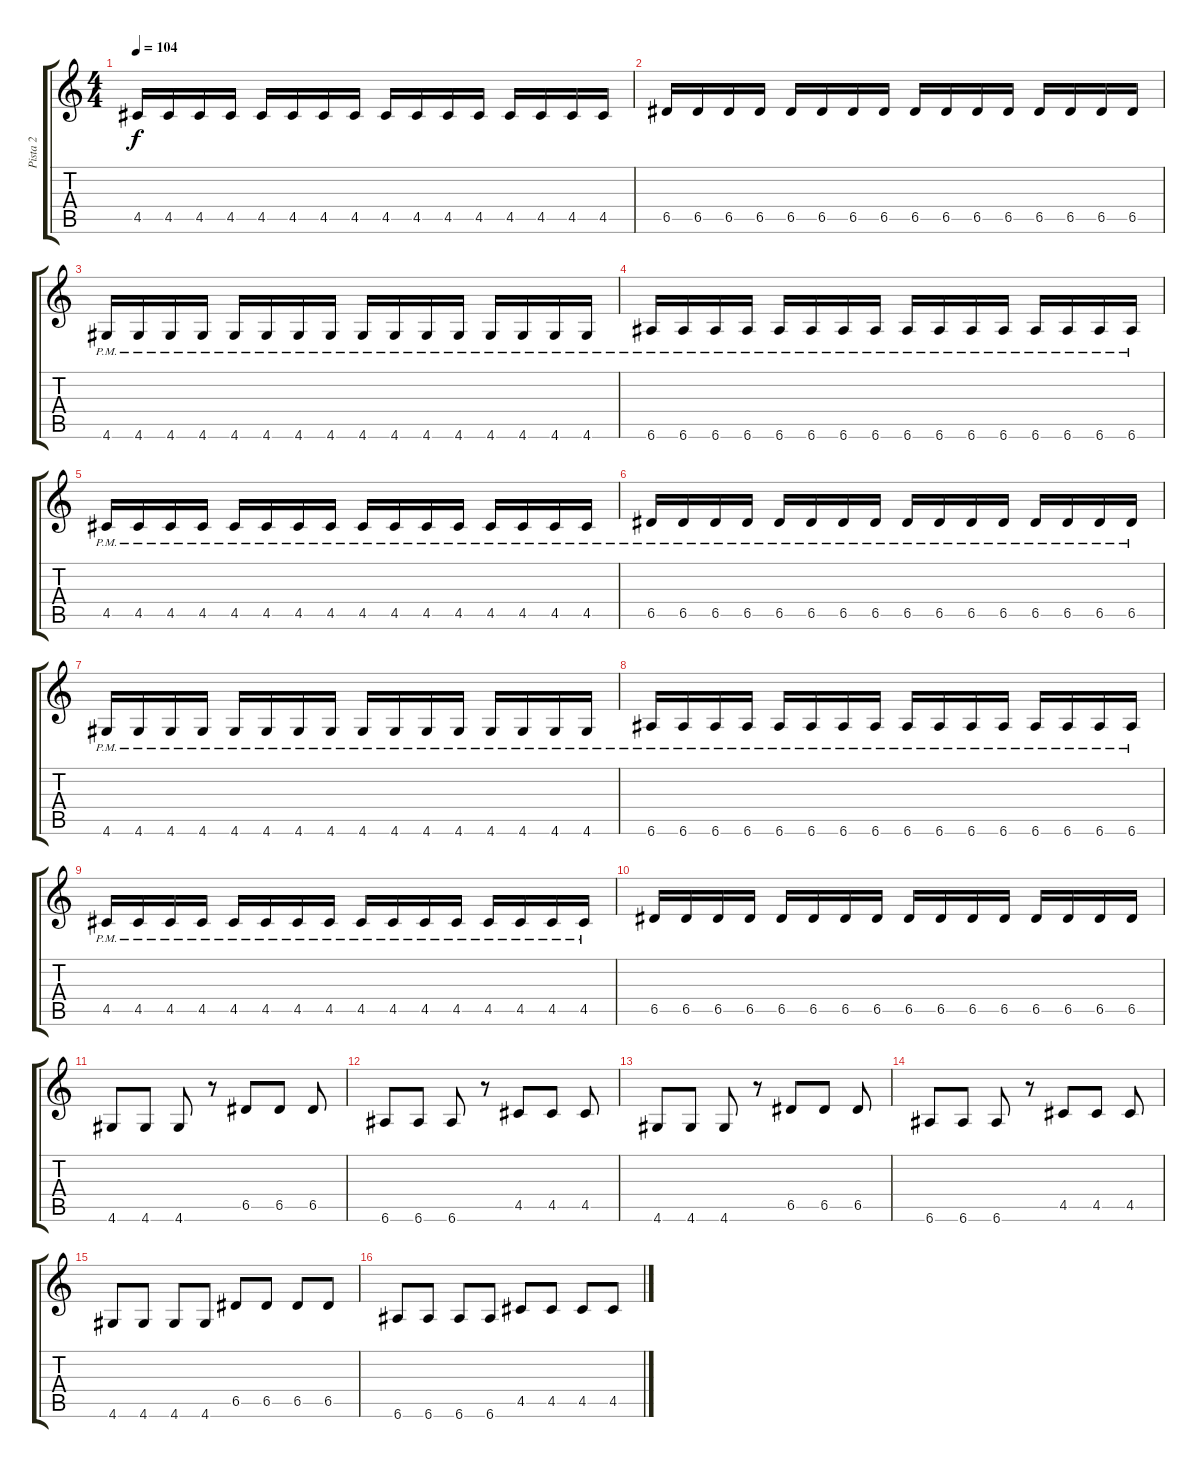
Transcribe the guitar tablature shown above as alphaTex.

\track ("Pista 2" "Pista 2") {instrument electricbasspick}
\staff {score tabs}
\tuning (E4 B3 G3 D3 A2 E2) {hide}
\ts (4 4)
\tempo 104
\clef g2
\ks c
4.5.16{dy f} 4.5.16 4.5.16 4.5.16 4.5.16 4.5.16 4.5.16 4.5.16 4.5.16 4.5.16 4.5.16 4.5.16 4.5.16 4.5.16 4.5.16 4.5.16 |
6.5.16 6.5.16 6.5.16 6.5.16 6.5.16 6.5.16 6.5.16 6.5.16 6.5.16 6.5.16 6.5.16 6.5.16 6.5.16 6.5.16 6.5.16 6.5.16 |
4.6{pm}.16 4.6{pm}.16 4.6{pm}.16 4.6{pm}.16 4.6{pm}.16 4.6{pm}.16 4.6{pm}.16 4.6{pm}.16 4.6{pm}.16 4.6{pm}.16 4.6{pm}.16 4.6{pm}.16 4.6{pm}.16 4.6{pm}.16 4.6{pm}.16 4.6{pm}.16 |
6.6{pm}.16 6.6{pm}.16 6.6{pm}.16 6.6{pm}.16 6.6{pm}.16 6.6{pm}.16 6.6{pm}.16 6.6{pm}.16 6.6{pm}.16 6.6{pm}.16 6.6{pm}.16 6.6{pm}.16 6.6{pm}.16 6.6{pm}.16 6.6{pm}.16 6.6{pm}.16 |
4.5{pm}.16 4.5{pm}.16 4.5{pm}.16 4.5{pm}.16 4.5{pm}.16 4.5{pm}.16 4.5{pm}.16 4.5{pm}.16 4.5{pm}.16 4.5{pm}.16 4.5{pm}.16 4.5{pm}.16 4.5{pm}.16 4.5{pm}.16 4.5{pm}.16 4.5{pm}.16 |
6.5{pm}.16 6.5{pm}.16 6.5{pm}.16 6.5{pm}.16 6.5{pm}.16 6.5{pm}.16 6.5{pm}.16 6.5{pm}.16 6.5{pm}.16 6.5{pm}.16 6.5{pm}.16 6.5{pm}.16 6.5{pm}.16 6.5{pm}.16 6.5{pm}.16 6.5{pm}.16 |
4.6{pm}.16 4.6{pm}.16 4.6{pm}.16 4.6{pm}.16 4.6{pm}.16 4.6{pm}.16 4.6{pm}.16 4.6{pm}.16 4.6{pm}.16 4.6{pm}.16 4.6{pm}.16 4.6{pm}.16 4.6{pm}.16 4.6{pm}.16 4.6{pm}.16 4.6{pm}.16 |
6.6{pm}.16 6.6{pm}.16 6.6{pm}.16 6.6{pm}.16 6.6{pm}.16 6.6{pm}.16 6.6{pm}.16 6.6{pm}.16 6.6{pm}.16 6.6{pm}.16 6.6{pm}.16 6.6{pm}.16 6.6{pm}.16 6.6{pm}.16 6.6{pm}.16 6.6{pm}.16 |
4.5{pm}.16 4.5{pm}.16 4.5{pm}.16 4.5{pm}.16 4.5{pm}.16 4.5{pm}.16 4.5{pm}.16 4.5{pm}.16 4.5{pm}.16 4.5{pm}.16 4.5{pm}.16 4.5{pm}.16 4.5{pm}.16 4.5{pm}.16 4.5{pm}.16 4.5{pm}.16 |
6.5.16 6.5.16 6.5.16 6.5.16 6.5.16 6.5.16 6.5.16 6.5.16 6.5.16 6.5.16 6.5.16 6.5.16 6.5.16 6.5.16 6.5.16 6.5.16 |
4.6.8 4.6.8 4.6.8 r.8 6.5.8 6.5.8 6.5.8 |
6.6.8 6.6.8 6.6.8 r.8 4.5.8 4.5.8 4.5.8 |
4.6.8 4.6.8 4.6.8 r.8 6.5.8 6.5.8 6.5.8 |
6.6.8 6.6.8 6.6.8 r.8 4.5.8 4.5.8 4.5.8 |
4.6.8 4.6.8 4.6.8 4.6.8 6.5.8 6.5.8 6.5.8 6.5.8 |
6.6.8 6.6.8 6.6.8 6.6.8 4.5.8 4.5.8 4.5.8 4.5.8
